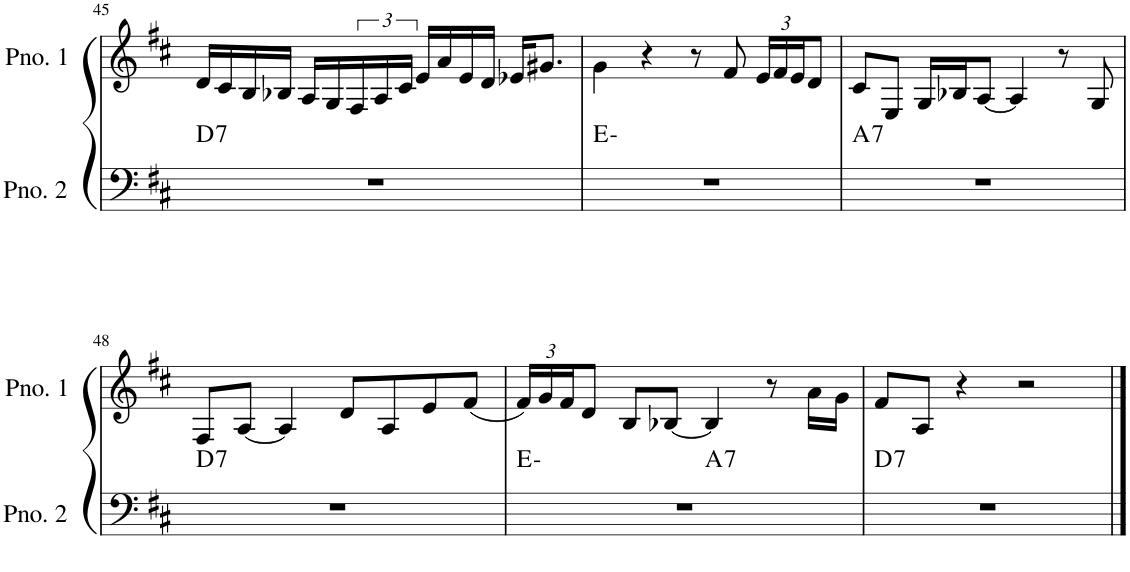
**kern	**harte	**kern
*part2	*part2	*part1
*staff2	*	*staff1
*I"ピアノ 2	*	*I"ピアノ 1
!!LO:PB:g=z
*clefF4	*	*clefG2
*k[f#c#]	*	*k[f#c#]
*M4/4	*	*M4/4
=45	=45	=45
!	!LO:H:kt=7	!
1r	D:7	16d/LL
.	.	16c#/
.	.	16B/
.	.	16B-X/JJ
.	.	16A/LL
.	.	16G/
.	.	24F#/
.	.	24A/
.	.	24c#/JJ
.	.	16e/LL
.	.	16a/
.	.	16e/
.	.	16d/JJ
.	.	16e-X/KL
.	.	8.g#X/J
=46	=46	=46
1r	E:min	4g\
.	.	4r
.	.	8r
.	.	8f#/
*	*	*Xbrackettup
.	.	24e/LL
.	.	24f#/
.	.	24e/J
.	.	8d/J
=47	=47	=47
!	!LO:H:kt=7	!
1r	A:7	8c#/L
.	.	8E/J
.	.	16G/LL
.	.	16B-X/J
.	.	[8A/J
.	.	4A/]
.	.	8r
.	.	8G/
!!LO:LB:g=z
=48	=48	=48
!	!LO:H:kt=7	!
1r	D:7	8F#/L
.	.	[8A/J
.	.	4A/]
.	.	8d/L
.	.	8A/
.	.	8e/
.	.	(8f#/J
=49	=49	=49
*^	*	*
1r	2ryy	E:min	24f#/LL)
.	.	.	24g/
.	.	.	24f#/J
.	.	.	8d/J
.	.	.	8B/L
.	.	.	[8B-X/J
!	!	!LO:H:kt=7	!
.	2ryy	A:7	4B-/]
.	.	.	8r
.	.	.	16a\LL
.	.	.	16g\JJ
=50	=50	=50	=50
!	!	!LO:H:kt=7	!
*v	*v	*	*
1r	D:7	8f#/L
.	.	8A/J
.	.	4r
.	.	2r
==	==	==
*-	*-	*-
